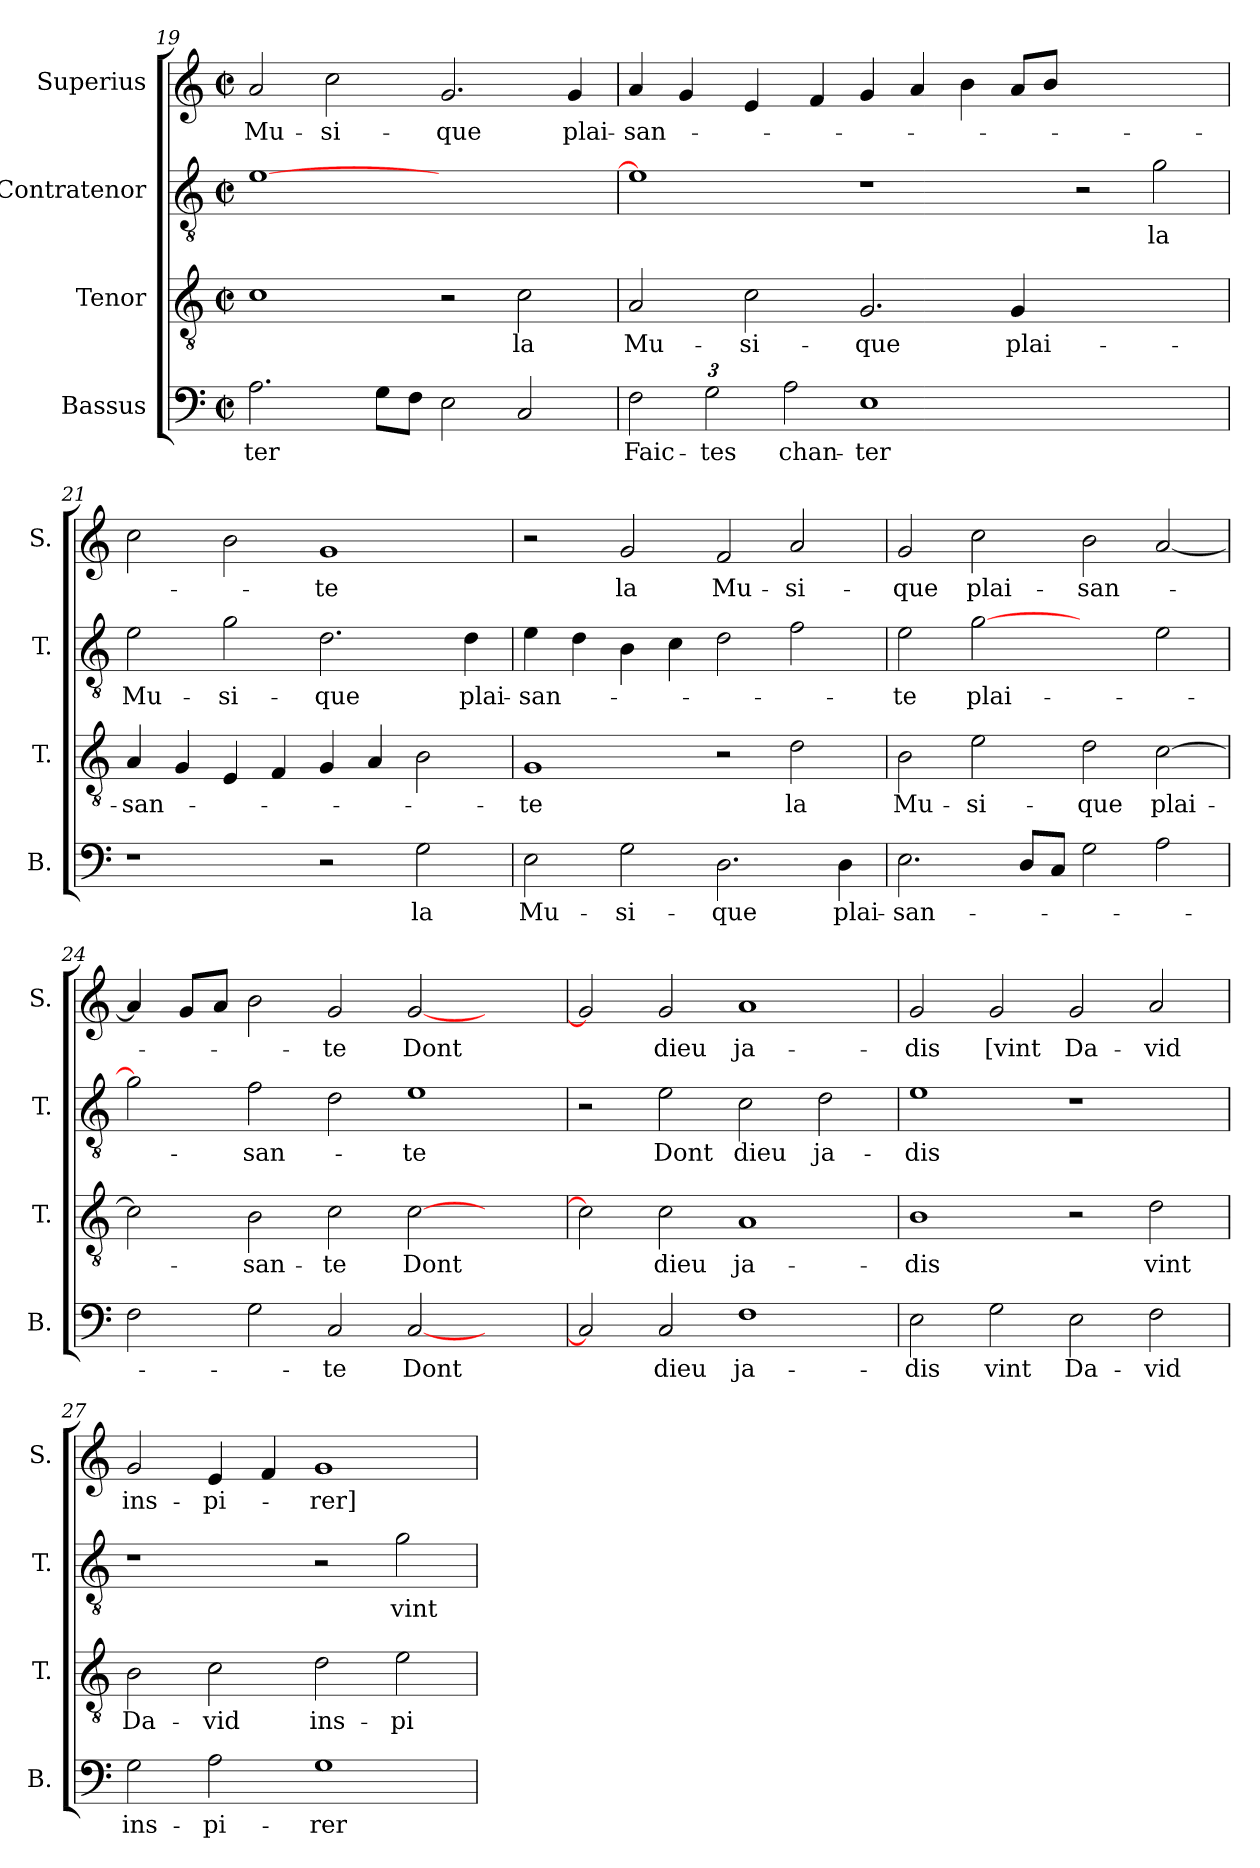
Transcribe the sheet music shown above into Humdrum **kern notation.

**kern	**text	**kern	**text	**kern	**text	**kern	**text
*part4	*part4	*part3	*part3	*part2	*part2	*part1	*part1
*staff4	*staff4	*staff3	*staff3	*staff2	*staff2	*staff1	*staff1
*I"Bassus	*	*I"Tenor	*	*I"Contratenor	*	*I"Superius	*
*I'B.	*	*I'T.	*	*I'T.	*	*I'S.	*
*clefF4	*	*clefGv2	*	*clefGv2	*	*clefG2	*
*k[]	*	*k[]	*	*k[]	*	*k[]	*
*C:	*	*C:	*	*C:	*	*C:	*
*M2/2	*	*M2/2	*	*M2/2	*	*M2/2	*
*met(c|)	*	*met(c|)	*	*met(c|)	*	*met(c|)	*
=19	=19	=19	=19	=19	=19	=19	=19
2.A\	-ter	1c\	.	[1e\	.	2a/	Mu-
.	.	.	.	.	.	2cc\	-si-
8G\L	.	.	.	.	.	.	.
8F\J	.	.	.	.	.	.	.
2E\	.	2r	.	1ryy	.	2.g/	-que
2C/	.	2c\	la	.	.	.	.
.	.	.	.	.	.	4g/	plai-
=20	=20	=20	=20	=20	=20	=20	=20
*Xbrackettup	*	*	*	*	*	*	*
3F\	Faic-	2A/	Mu-	1e\]	.	4a/	-san-
.	.	.	.	.	.	4g/	.
3G\	-tes	.	.	.	.	.	.
.	.	2c\	-si-	.	.	4e/	.
3A\	chan-	.	.	.	.	.	.
.	.	.	.	.	.	4f/	.
1E\	-ter	2.G/	-que	1r	.	4g/	.
.	.	.	.	.	.	4a/	.
.	.	.	.	.	.	4b\	.
.	.	4G/	plai-	.	.	8a/L	.
.	.	.	.	.	.	8b/J	.
1ryy	.	1ryy	.	2r	.	1ryy	.
.	.	.	.	2g\	la	.	.
!!LO:LB:g=z
=21	=21	=21	=21	=21	=21	=21	=21
1r	.	4A/	-san-	2e\	Mu-	2cc\	.
.	.	4G/	.	.	.	.	.
.	.	4E/	.	2g\	-si-	2b\	.
.	.	4F/	.	.	.	.	.
2r	.	4G/	.	2.d\	-que	1g/	-te
.	.	4A/	.	.	.	.	.
2G\	la	2B\	.	.	.	.	.
.	.	.	.	4d\	plai-	.	.
=22	=22	=22	=22	=22	=22	=22	=22
2E\	Mu-	1G/	-te	4e\	-san-	2r	.
.	.	.	.	4d\	.	.	.
2G\	-si-	.	.	4B\	.	2g/	la
.	.	.	.	4c\	.	.	.
2.D\	-que	2r	.	2d\	.	2f/	Mu-
.	.	2d\	la	2f\	.	2a/	-si-
4D\	plai-	.	.	.	.	.	.
=23	=23	=23	=23	=23	=23	=23	=23
2.E\	-san-	2B\	Mu-	2e\	-te	2g/	-que
.	.	2e\	-si-	[2g\	plai-	2cc\	plai-
8D/L	.	.	.	.	.	.	.
8C/J	.	.	.	.	.	.	.
2G\	.	2d\	-que	2ryy	.	2b\	-san-
2A\	.	[2c\	plai-	2e\	.	[2a/	.
=24	=24	=24	=24	=24	=24	=24	=24
2F\	.	2c\]	.	2g\]	.	4a/]	.
.	.	.	.	.	.	8g/L	.
.	.	.	.	.	.	8a/J	.
2G\	.	2B\	-san-	2f\	-san-	2b\	.
2C/	-te	2c\	-te	2d\	.	2g/	-te
[2C/	Dont	[2c\	Dont	1e\	-te	[2g/	Dont
2ryy	.	2ryy	.	.	.	2ryy	.
!!LO:LB:g=z
=25	=25	=25	=25	=25	=25	=25	=25
2C/]	.	2c\]	.	2r	.	2g/]	.
2C/	dieu	2c\	dieu	2e\	Dont	2g/	dieu
1F\	ja-	1A/	ja-	2c\	dieu	1a/	ja-
.	.	.	.	2d\	ja-	.	.
=26	=26	=26	=26	=26	=26	=26	=26
2E\	-dis	1B\	-dis	1e\	-dis	2g/	-dis
2G\	vint	.	.	.	.	2g/	[vint
2E\	Da-	2r	.	1r	.	2g/	Da-
2F\	-vid	2d\	vint	.	.	2a/	-vid
=27	=27	=27	=27	=27	=27	=27	=27
2G\	ins-	2B\	Da-	1r	.	2g/	ins-
2A\	-pi-	2c\	-vid	.	.	4e/	-pi-
.	.	.	.	.	.	4f/	.
1G\	-rer	2d\	ins-	2r	.	1g/	-rer]
.	.	2e\	-pi-	2g\	vint	.	.
=	=	=	=	=	=	=	=
*-	*-	*-	*-	*-	*-	*-	*-
